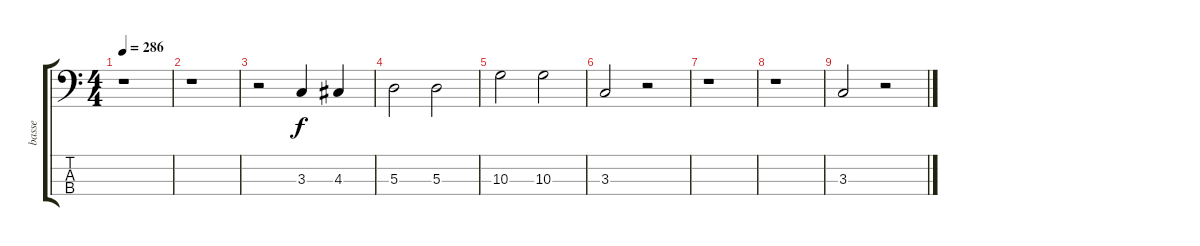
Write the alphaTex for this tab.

\track ("basse" "basse") {instrument electricbasspick}
\staff {score tabs}
\tuning (G2 D2 A1 E1) {hide}
\ts (4 4)
\tempo 286
\clef f4
\ks c
r.1{dy f} |
r.1 |
r.2 3.3.4 4.3.4 |
5.3.2 5.3.2 |
10.3.2 10.3.2 |
3.3.2 r.2 |
r.1 |
r.1 |
3.3.2 r.2
